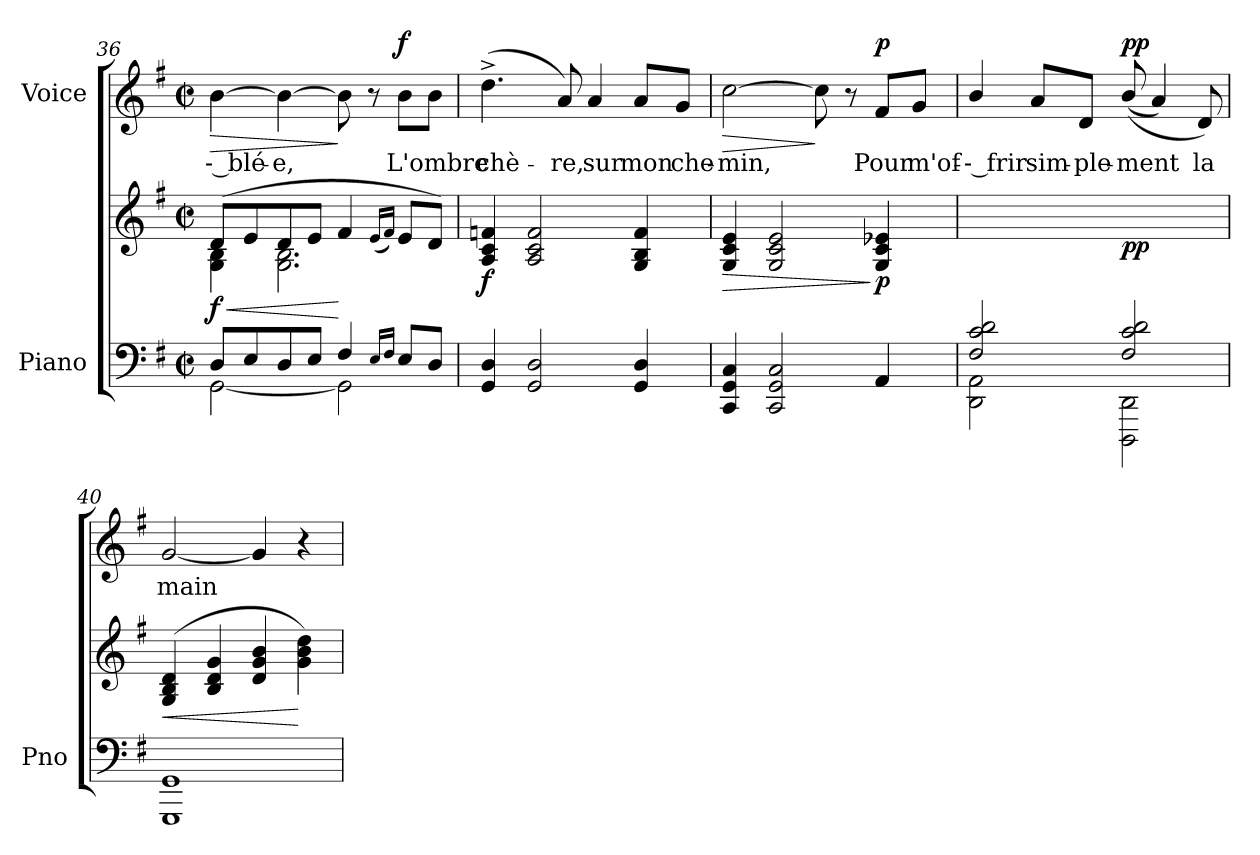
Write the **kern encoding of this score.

**kern	**kern	**dynam	**kern	**text	**dynam
*part2	*part2	*part2	*part1	*part1	*part1
*staff3	*staff2	*staff2/3	*staff1	*staff1	*staff1
*I"Piano	*	*	*I"Voice	*	*
*I'Pno	*	*	*	*	*
!!LO:LB:g=z
*clefF4	*clefG2	*	*clefG2	*	*
*k[f#]	*k[f#]	*	*k[f#]	*	*
*M2/2	*M2/2	*	*M2/2	*	*
*met(c|)	*met(c|)	*	*met(c|)	*	*
=36	=36	=36	=36	=36	=36
*^	*	*	*	*	*
!	!	!	!LO:HP:b	!	!LO:LY:b	!LO:HP:b
*	*	*^	*	*	*	*
!	!	!	!	!LO:DY:n=1:b	!	!	!
8D/L	[2GG\	(8d/L	4G\ 4B\	< f	[4b\	-- blé-	>
8E/	.	8e/	.	.	.	.	.
!	!	!	!	!	!	!LO:LY:b	!
8D/	.	8d/	2.G\ 2.B\	.	4b\_	-e,	.
8E/J	.	8e/J	.	.	.	.	.
4F#/	2GG\]	4f#/	.	[	8b\]	.	]
.	.	.	.	.	8r	.	.
16qE/LL	.	(16qe/LL	.	.	.	.	.
16qF#/JJ	.	16qf#/JJ)	.	.	.	.	.
!	!	!	!	!	!	!LO:LY:b	!LO:DY:a
8E/L	.	8e/L	.	.	8b\L	L'ombre	f
8D/J	.	8d/J)	.	.	8b\J	.	.
*v	*v	*	*	*	*	*	*
*	*v	*v	*	*	*	*
=37	=37	=37	=37	=37	=37
!	!	!LO:DY:b	!	!LO:LY:b	!
4GG/ 4D/	4A/ 4c/ 4fn/	f	(4.dd^\	chè-	.
2GG/ 2D/	2A/ 2c/ 2f/	.	.	.	.
!	!	!	!	!LO:LY:b	!
.	.	.	8a/)	-re,	.
!	!	!	!	!LO:LY:b	!
.	.	.	4a/	sur	.
!	!	!	!	!LO:LY:b	!
4GG/ 4D/	4G/ 4B/ 4f/	.	8a/L	mon	.
!	!	!	!	!LO:LY:b	!
.	.	.	8g/J	che-	.
=38	=38	=38	=38	=38	=38
!	!	!LO:HP:b	!	!LO:LY:b	!LO:HP:b
4CC/ 4GG/ 4C/	4G/ 4c/ 4e/	>	[2cc\	-min,	>
2CC/ 2GG/ 2C/	2G/ 2c/ 2e/	.	.	.	.
.	.	.	8cc\]	.	]
.	.	.	8r	.	.
!	!	!LO:DY:n=1:b	!	!LO:LY:b	!LO:DY:a
4AA/	4G/ 4c/ 4e-X/	] p	8f#/L	Pour	p
!	!	!	!	!LO:LY:b	!
.	.	.	8g/J	m'of-	.
!!LO:LB:g=z
=39	=39	=39	=39	=39	=39
*^	*	*	*	*	*
!	!	!	!	!	!LO:LY:b	!
2F#/ 2c/ 2d/	2DD\ 2AA\	2ryy	.	4b/	-- frir	.
!	!	!	!	!	!LO:LY:b	!
.	.	.	.	8a/L	sim-	.
!	!	!	!	!	!LO:LY:b	!
.	.	.	.	8d/J	-ple-	.
!	!	!	!LO:DY:b	!	!LO:LY:b	!LO:DY:a
2F#/ 2c/ 2d/	2DDD\ 2DD\	2ryy	pp	((>8b/	-ment	pp
.	.	.	.	4a/)	.	.
!	!	!	!	!	!LO:LY:b	!
.	.	.	.	8d/)	la	.
*v	*v	*	*	*	*	*
=40	=40	=40	=40	=40	=40
!	!	!LO:HP:b	!	!LO:LY:b	!
1GGG 1GG	(4G/ 4B/ 4d/	<	[2g/	main	.
.	4B/ 4d/ 4g/	.	.	.	.
.	4d/ 4g/ 4b/	.	4g/]	.	.
.	4g\ 4b\ 4dd\)	[	4r	.	.
=	=	=	=	=	=
*-	*-	*-	*-	*-	*-
